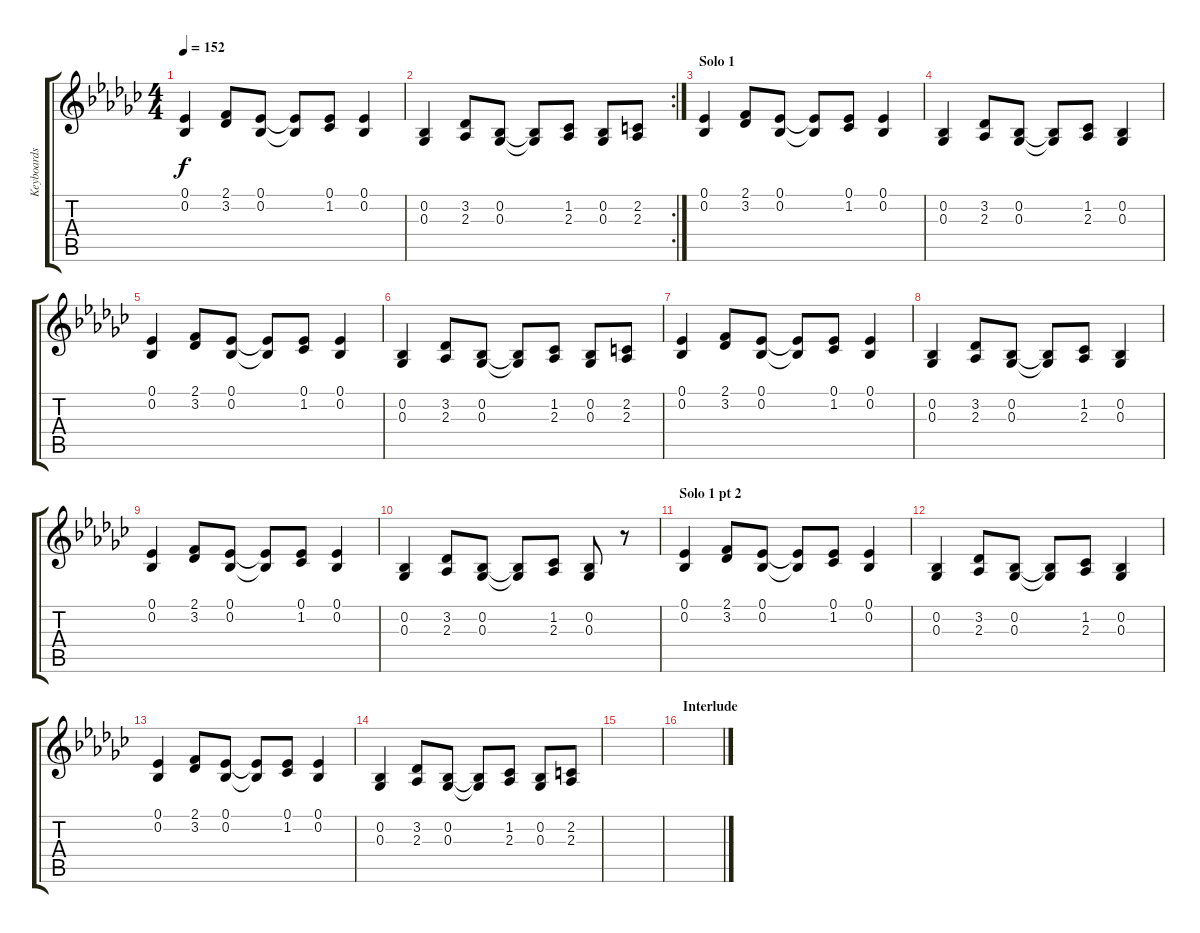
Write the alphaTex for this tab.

\track ("Keyboards" "Keyboards") {instrument stringensemble1}
\staff {score tabs}
\tuning (Eb4 Bb3 Gb3 Db3 Ab2 Eb2) {hide}
\ts (4 4)
\tempo 152
\clef g2
\ks gb
(0.1 0.2).4{dy f} (2.1 3.2).8 (0.1 0.2).8 (0.1{t} 0.2{t}).8 (0.1 1.2).8 (0.1 0.2).4 |
\rc 2
(0.2 0.3).4 (3.2 2.3).8 (0.2 0.3).8 (0.2{t} 0.3{t}).8 (1.2 2.3).8 (0.2 0.3).8 (2.2 2.3).8 |
\section ("" "Solo 1")
(0.1 0.2).4 (2.1 3.2).8 (0.1 0.2).8 (0.1{t} 0.2{t}).8 (0.1 1.2).8 (0.1 0.2).4 |
(0.2 0.3).4 (3.2 2.3).8 (0.2 0.3).8 (0.2{t} 0.3{t}).8 (1.2 2.3).8 (0.2 0.3).4 |
(0.1 0.2).4 (2.1 3.2).8 (0.1 0.2).8 (0.1{t} 0.2{t}).8 (0.1 1.2).8 (0.1 0.2).4 |
(0.2 0.3).4 (3.2 2.3).8 (0.2 0.3).8 (0.2{t} 0.3{t}).8 (1.2 2.3).8 (0.2 0.3).8 (2.2 2.3).8 |
(0.1 0.2).4 (2.1 3.2).8 (0.1 0.2).8 (0.1{t} 0.2{t}).8 (0.1 1.2).8 (0.1 0.2).4 |
(0.2 0.3).4 (3.2 2.3).8 (0.2 0.3).8 (0.2{t} 0.3{t}).8 (1.2 2.3).8 (0.2 0.3).4 |
(0.1 0.2).4 (2.1 3.2).8 (0.1 0.2).8 (0.1{t} 0.2{t}).8 (0.1 1.2).8 (0.1 0.2).4 |
(0.2 0.3).4 (3.2 2.3).8 (0.2 0.3).8 (0.2{t} 0.3{t}).8 (1.2 2.3).8 (0.2 0.3).8 r.8 |
\section ("" "Solo 1 pt 2")
(0.1 0.2).4 (2.1 3.2).8 (0.1 0.2).8 (0.1{t} 0.2{t}).8 (0.1 1.2).8 (0.1 0.2).4 |
(0.2 0.3).4 (3.2 2.3).8 (0.2 0.3).8 (0.2{t} 0.3{t}).8 (1.2 2.3).8 (0.2 0.3).4 |
(0.1 0.2).4 (2.1 3.2).8 (0.1 0.2).8 (0.1{t} 0.2{t}).8 (0.1 1.2).8 (0.1 0.2).4 |
(0.2 0.3).4 (3.2 2.3).8 (0.2 0.3).8 (0.2{t} 0.3{t}).8 (1.2 2.3).8 (0.2 0.3).8 (2.2 2.3).8 |
|
\section ("" "Interlude")
